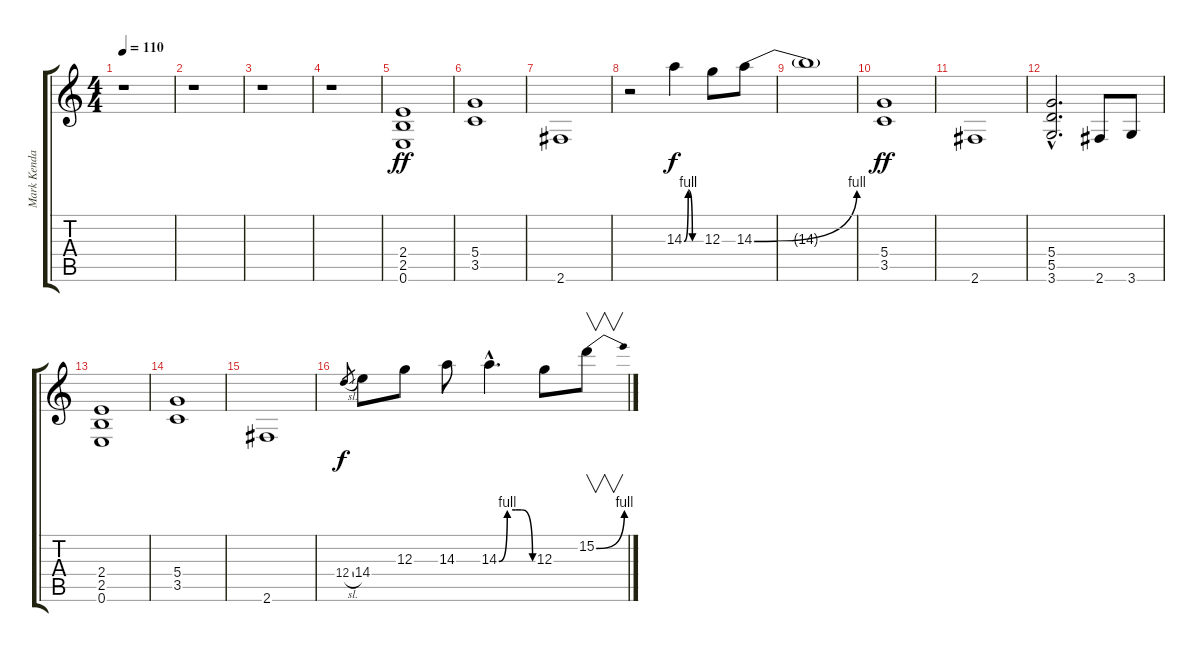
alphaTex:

\track ("Mark Kendall solo" "Mark Kenda") {instrument distortionguitar}
\staff {score tabs}
\tuning (E4 B3 G3 D3 A2 E2) {hide}
\ts (4 4)
\tempo 110
\clef g2
\ks c
r.1{dy f} |
r.1 |
r.1 |
r.1 |
(2.4 2.5 0.6).1{dy ff} |
(5.4 3.5).1 |
2.6.1 |
r.2 14.3{be (custom 0 0 15 4 30 0 45 0 60 0)}.4{dy f} 12.3.8 14.3{be (bend 0 0 60 4)}.8 |
14.3{t}.1 |
(5.4 3.5).1{dy ff} |
2.6.1 |
(5.4{hac} 5.5{hac} 3.6{hac}).2{d} 2.6.8 3.6.8 |
(2.4 2.5 0.6).1 |
(5.4 3.5).1 |
2.6.1 |
12.4{sl}.8{gr dy f} 14.4.8 12.3.8 14.3.8 14.3{be (custom 0 0 15 4 30 4 40 4 60 0) hac}.4{d} 12.3.8 15.2{be (bend 0 0 60 4)}.8{v}
